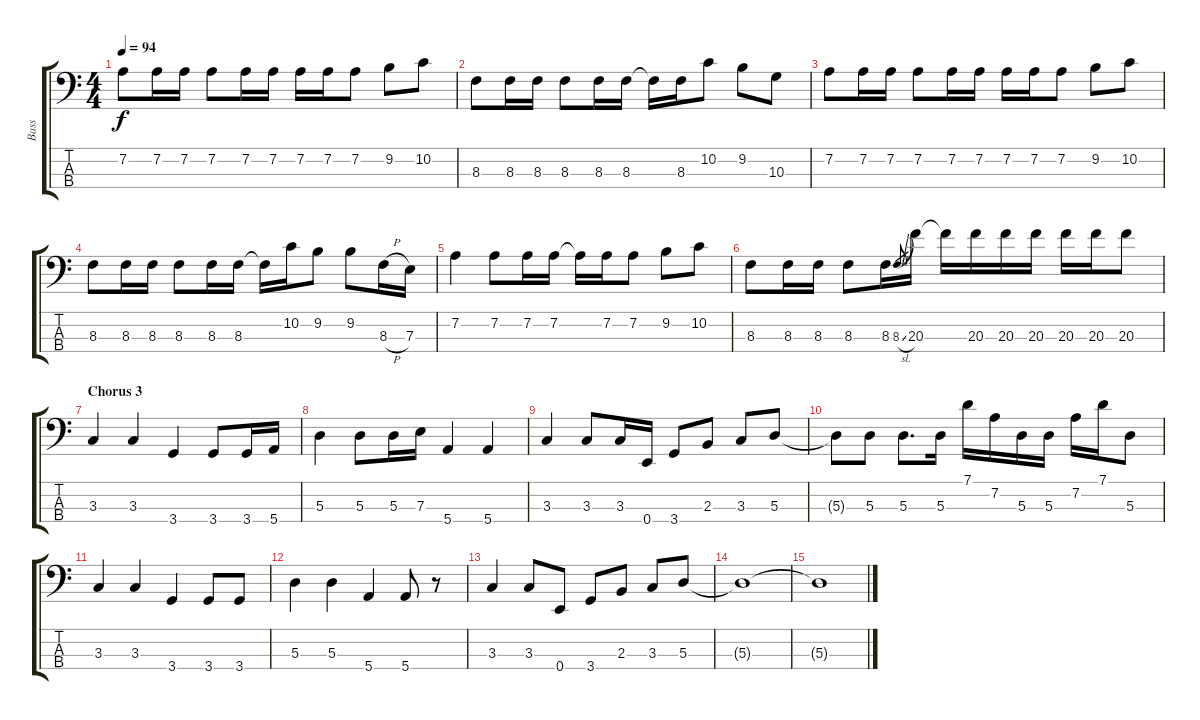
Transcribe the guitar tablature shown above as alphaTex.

\track ("Bass" "Bass") {instrument electricbassfinger}
\staff {score tabs}
\tuning (G2 D2 A1 E1) {hide}
\ts (4 4)
\tempo 94
\clef f4
\ks c
7.2.8{dy f} 7.2.16 7.2.16 7.2.8 7.2.16 7.2.16 7.2.16 7.2.16 7.2.8 9.2.8 10.2.8 |
8.3.8 8.3.16 8.3.16 8.3.8 8.3.16 8.3.16 8.3{t}.16 8.3.16 10.2.8 9.2.8 10.3.8 |
7.2.8 7.2.16 7.2.16 7.2.8 7.2.16 7.2.16 7.2.16 7.2.16 7.2.8 9.2.8 10.2.8 |
8.3.8 8.3.16 8.3.16 8.3.8 8.3.16 8.3.16 8.3{t}.16 10.2.16 9.2.8 9.2.8 8.3{h}.16 7.3.16 |
7.2.4 7.2.8 7.2.16 7.2.16 7.2{t}.16 7.2.16 7.2.8 9.2.8 10.2.8 |
8.3.8 8.3.16 8.3.16 8.3.8 8.3.16 8.3{sl}.8{gr} 20.3.16 20.3{t}.16 20.3.16 20.3.16 20.3.16 20.3.16 20.3.16 20.3.8 |
\section ("" "Chorus 3")
3.3.4 3.3.4 3.4.4 3.4.8 3.4.16 5.4.16 |
5.3.4 5.3.8 5.3.16 7.3.16 5.4.4 5.4.4 |
3.3.4 3.3.8 3.3.16 0.4.16 3.4.8 2.3.8 3.3.8 5.3.8 |
5.3{t}.8 5.3.8 5.3.8{d} 5.3.16 7.1.16 7.2.16 5.3.16 5.3.16 7.2.16 7.1.16 5.3.8 |
3.3.4 3.3.4 3.4.4 3.4.8 3.4.8 |
5.3.4 5.3.4 5.4.4 5.4.8 r.8 |
3.3.4 3.3.8 0.4.8 3.4.8 2.3.8 3.3.8 5.3.8 |
5.3{t}.1 |
5.3{t}.1
